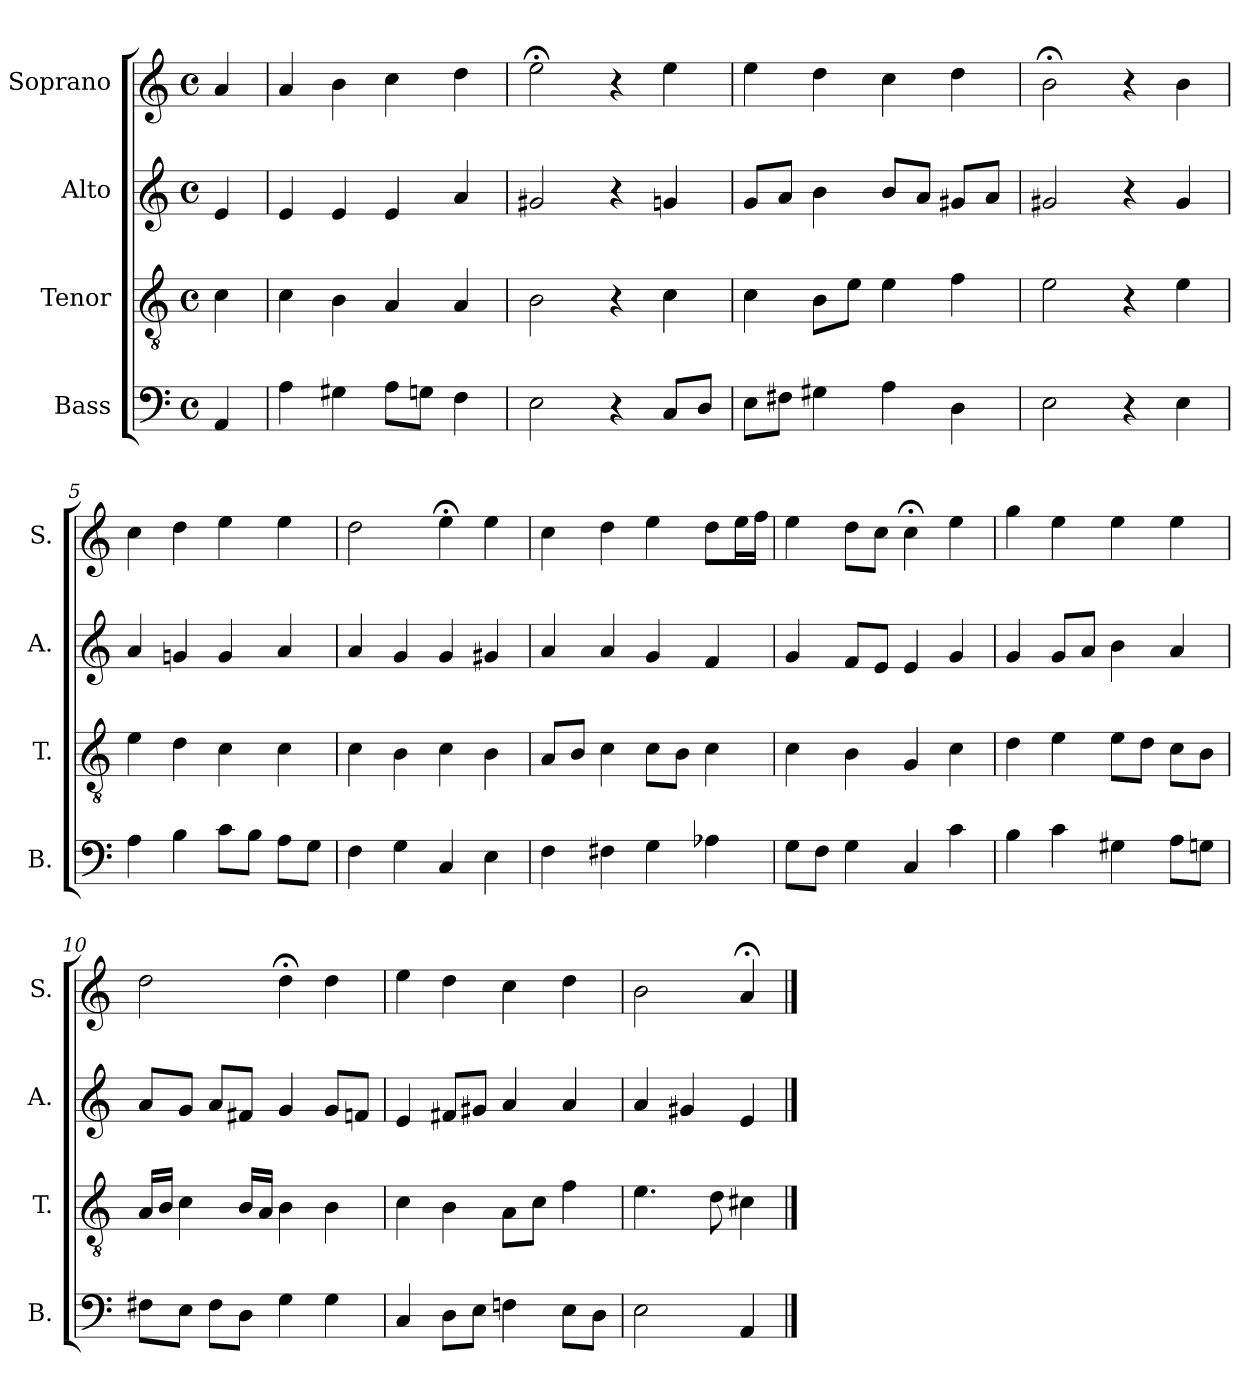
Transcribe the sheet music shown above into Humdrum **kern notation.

**kern	**kern	**kern	**kern
*part4	*part3	*part2	*part1
*staff4	*staff3	*staff2	*staff1
*I"Bass	*I"Tenor	*I"Alto	*I"Soprano
*I'B.	*I'T.	*I'A.	*I'S.
*clefF4	*clefGv2	*clefG2	*clefG2
*k[]	*k[]	*k[]	*k[]
*a:	*a:	*a:	*a:
*M4/4	*M4/4	*M4/4	*M4/4
*met(c)	*met(c)	*met(c)	*met(c)
=	=	=	=
4AA/	4c\	4e/	4a/
=1	=1	=1	=1
4A\	4c\	4e/	4a/
4G#X\	4B\	4e/	4b\
8A\L	4A/	4e/	4cc\
8Gn\J	.	.	.
4F\	4A/	4a/	4dd\
=2	=2	=2	=2
2E\	2B\	2g#X/	2ee;<\
4r	4r	4r	4r
8C/L	4c\	4gn/	4ee\
8D/J	.	.	.
=3	=3	=3	=3
8E\L	4c\	8g/L	4ee\
8F#X\J	.	8a/J	.
4G#X\	8B\L	4b\	4dd\
.	8e\J	.	.
4A\	4e\	8b/L	4cc\
.	.	8a/J	.
4D\	4f\	8g#X/L	4dd\
.	.	8a/J	.
=4	=4	=4	=4
2E\	2e\	2g#X/	2b;<\
4r	4r	4r	4r
4E\	4e\	4g#/	4b\
!!LO:LB:g=z
=5	=5	=5	=5
4A\	4e\	4a/	4cc\
4B\	4d\	4gn/	4dd\
8c\L	4c\	4g/	4ee\
8B\J	.	.	.
8A\L	4c\	4a/	4ee\
8G\J	.	.	.
=6	=6	=6	=6
4F\	4c\	4a/	2dd\
4G\	4B\	4g/	.
4C/	4c\	4g/	4ee;<\
4E\	4B\	4g#X/	4ee\
=7	=7	=7	=7
4F\	8A/L	4a/	4cc\
.	8B/J	.	.
4F#X\	4c\	4a/	4dd\
4G\	8c\L	4g/	4ee\
.	8B\J	.	.
4A-X\	4c\	4f/	8dd\L
.	.	.	16ee\L
.	.	.	16ff\JJ
=8	=8	=8	=8
8G\L	4c\	4g/	4ee\
8F\J	.	.	.
4G\	4B\	8f/L	8dd\L
.	.	8e/J	8cc\J
4C/	4G/	4e/	4cc;<\
4c\	4c\	4g/	4ee\
!!LO:LB:g=z
=9	=9	=9	=9
4B\	4d\	4g/	4gg\
4c\	4e\	8g/L	4ee\
.	.	8a/J	.
4G#X\	8e\L	4b\	4ee\
.	8d\J	.	.
8A\L	8c\L	4a/	4ee\
8Gn\J	8B\J	.	.
=10	=10	=10	=10
8F#X\L	16A/LL	8a/L	2dd\
.	16B/JJ	.	.
8E\J	4c\	8g/J	.
8F#\L	.	8a/L	.
8D\J	16B/LL	8f#X/J	.
.	16A/JJ	.	.
4G\	4B\	4g/	4dd;<\
4G\	4B\	8g/L	4dd\
.	.	8fn/J	.
=11	=11	=11	=11
4C/	4c\	4e/	4ee\
8D\L	4B\	8f#X/L	4dd\
8E\J	.	8g#X/J	.
4Fn\	8A\L	4a/	4cc\
.	8c\J	.	.
8E\L	4f\	4a/	4dd\
8D\J	.	.	.
=12	=12	=12	=12
2E\	4.e\	4a/	2b\
.	.	4g#X/	.
.	8d\	.	.
4AA/	4c#X\	4e/	4a;</
==	==	==	==
*-	*-	*-	*-
